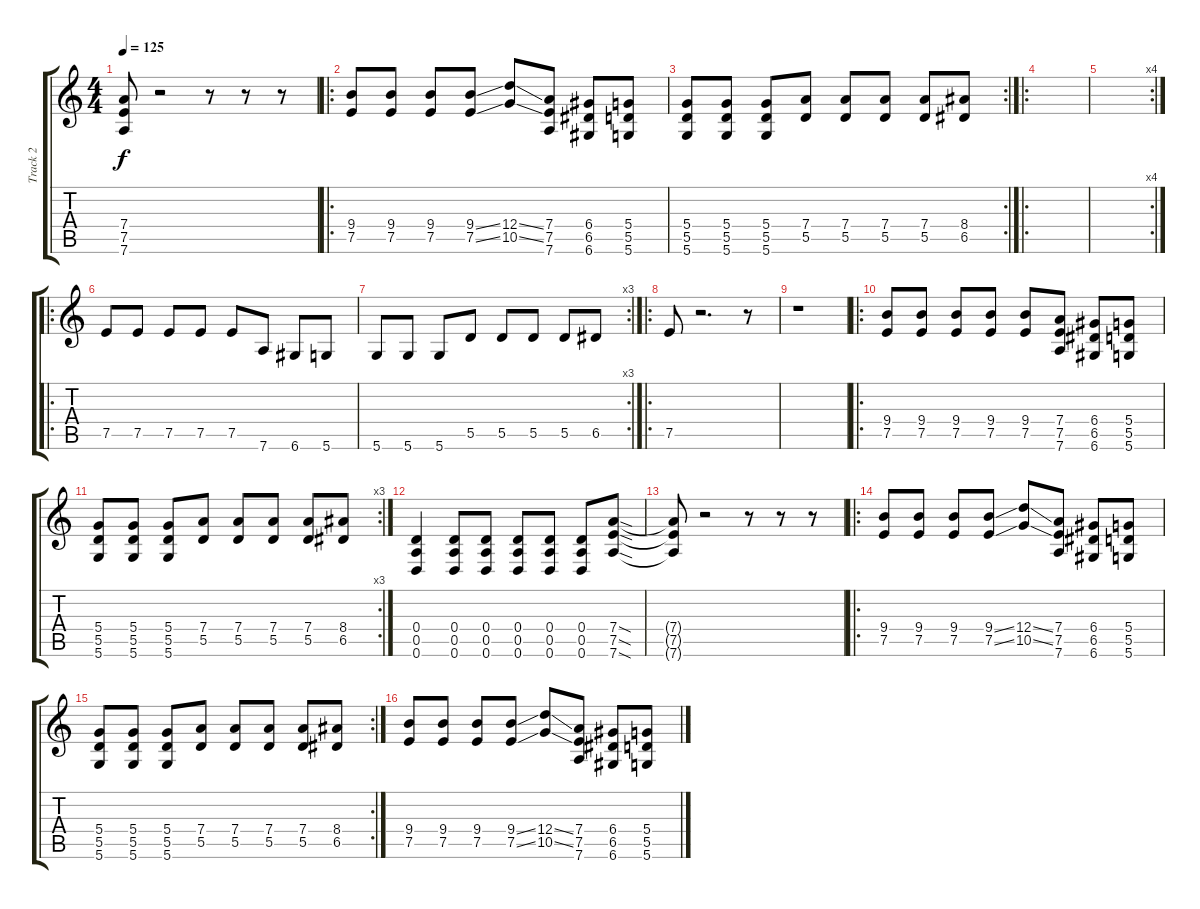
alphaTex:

\track ("Track 2" "Track 2") {instrument distortionguitar}
\staff {score tabs}
\tuning (E4 B3 G3 D3 A2 D2) {hide}
\ts (4 4)
\tempo 125
\clef g2
\ks c
(7.4{t} 7.5{t} 7.6{t}).8{dy f} r.2 r.8 r.8 r.8 |
\ro
(9.4 7.5).8 (9.4 7.5).8 (9.4 7.5).8 (9.4{ss} 7.5{ss}).8 (12.4{ss} 10.5{ss}).8 (7.4 7.5 7.6).8 (6.4 6.5 6.6).8 (5.4 5.5 5.6).8 |
\rc 2
(5.4 5.5 5.6).8 (5.4 5.5 5.6).8 (5.4 5.5 5.6).8 (7.4 5.5).8 (7.4 5.5).8 (7.4 5.5).8 (7.4 5.5).8 (8.4 6.5).8 |
\ro
|
\rc 4
|
\ro
7.5.8 7.5.8 7.5.8 7.5.8 7.5.8 7.6.8 6.6.8 5.6.8 |
\rc 3
5.6.8 5.6.8 5.6.8 5.5.8 5.5.8 5.5.8 5.5.8 6.5.8 |
\ro
7.5.8 r.2{d} r.8 |
r.1 |
\ro
(9.4 7.5).8 (9.4 7.5).8 (9.4 7.5).8 (9.4 7.5).8 (9.4 7.5).8 (7.4 7.5 7.6).8 (6.4 6.5 6.6).8 (5.4 5.5 5.6).8 |
\rc 3
(5.4 5.5 5.6).8 (5.4 5.5 5.6).8 (5.4 5.5 5.6).8 (7.4 5.5).8 (7.4 5.5).8 (7.4 5.5).8 (7.4 5.5).8 (8.4 6.5).8 |
(0.4 0.5 0.6).4 (0.4 0.5 0.6).8 (0.4 0.5 0.6).8 (0.4 0.5 0.6).8 (0.4 0.5 0.6).8 (0.4 0.5 0.6).8 (7.4{sod} 7.5{sod} 7.6{sod}).8 |
(7.4{t} 7.5{t} 7.6{t}).8 r.2 r.8 r.8 r.8 |
\ro
(9.4 7.5).8 (9.4 7.5).8 (9.4 7.5).8 (9.4{ss} 7.5{ss}).8 (12.4{ss} 10.5{ss}).8 (7.4 7.5 7.6).8 (6.4 6.5 6.6).8 (5.4 5.5 5.6).8 |
\rc 2
(5.4 5.5 5.6).8 (5.4 5.5 5.6).8 (5.4 5.5 5.6).8 (7.4 5.5).8 (7.4 5.5).8 (7.4 5.5).8 (7.4 5.5).8 (8.4 6.5).8 |
(9.4 7.5).8 (9.4 7.5).8 (9.4 7.5).8 (9.4{ss} 7.5{ss}).8 (12.4{ss} 10.5{ss}).8 (7.4 7.5 7.6).8 (6.4 6.5 6.6).8 (5.4 5.5 5.6).8
